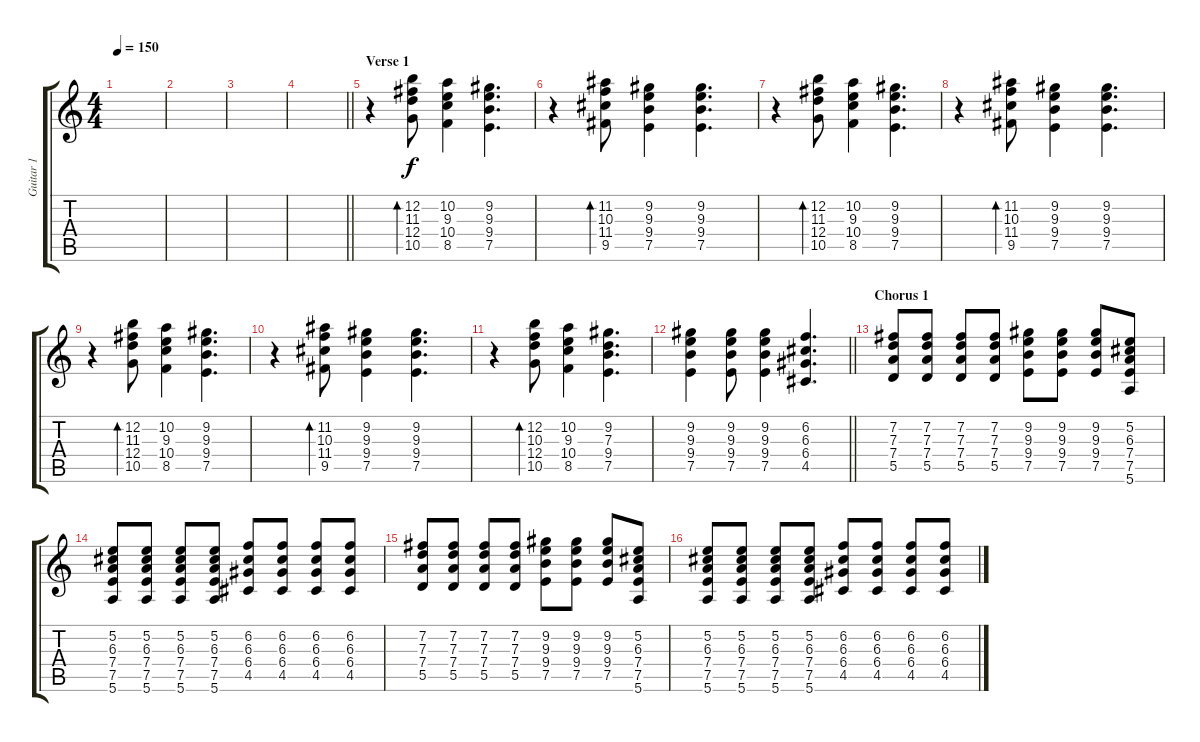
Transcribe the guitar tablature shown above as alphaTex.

\track ("Guitar 1" "Guitar 1") {instrument acousticguitarsteel}
\staff {score tabs}
\tuning (E4 B3 G3 D3 A2 E2) {hide}
\ts (4 4)
\tempo 150
\clef g2
\ks c
|
|
|
\barLineRight lightlight
|
\section ("" "Verse 1")
r.4 (12.2 11.3 12.4 10.5).8{bd 480} (10.2 9.3 10.4 8.5).4 (9.2 9.3 9.4 7.5).4{d} |
r.4 (11.2 10.3 11.4 9.5).8{bd 480} (9.2 9.3 9.4 7.5).4 (9.2 9.3 9.4 7.5).4{d} |
r.4 (12.2 11.3 12.4 10.5).8{bd 480} (10.2 9.3 10.4 8.5).4 (9.2 9.3 9.4 7.5).4{d} |
r.4 (11.2 10.3 11.4 9.5).8{bd 480} (9.2 9.3 9.4 7.5).4 (9.2 9.3 9.4 7.5).4{d} |
r.4 (12.2 11.3 12.4 10.5).8{bd 240} (10.2 9.3 10.4 8.5).4 (9.2 9.3 9.4 7.5).4{d} |
r.4 (11.2 10.3 11.4 9.5).8{bd 240} (9.2 9.3 9.4 7.5).4 (9.2 9.3 9.4 7.5).4{d} |
r.4 (12.2 10.3 12.4 10.5).8{bd 480} (10.2 9.3 10.4 8.5).4 (9.2 7.3 9.4 7.5).4{d} |
\barLineRight lightlight
(9.2 9.3 9.4 7.5).4 (9.2 9.3 9.4 7.5).8 (9.2 9.3 9.4 7.5).4 (6.2 6.3 6.4 4.5).4{d} |
\section ("" "Chorus 1")
(7.2 7.3 7.4 5.5).8 (7.2 7.3 7.4 5.5).8 (7.2 7.3 7.4 5.5).8 (7.2 7.3 7.4 5.5).8 (9.2 9.3 9.4 7.5).8 (9.2 9.3 9.4 7.5).8 (9.2 9.3 9.4 7.5).8 (5.2 6.3 7.4 7.5 5.6).8 |
(5.2 6.3 7.4 7.5 5.6).8 (5.2 6.3 7.4 7.5 5.6).8 (5.2 6.3 7.4 7.5 5.6).8 (5.2 6.3 7.4 7.5 5.6).8 (6.2 6.3 6.4 4.5).8 (6.2 6.3 6.4 4.5).8 (6.2 6.3 6.4 4.5).8 (6.2 6.3 6.4 4.5).8 |
(7.2 7.3 7.4 5.5).8 (7.2 7.3 7.4 5.5).8 (7.2 7.3 7.4 5.5).8 (7.2 7.3 7.4 5.5).8 (9.2 9.3 9.4 7.5).8 (9.2 9.3 9.4 7.5).8 (9.2 9.3 9.4 7.5).8 (5.2 6.3 7.4 7.5 5.6).8 |
(5.2 6.3 7.4 7.5 5.6).8 (5.2 6.3 7.4 7.5 5.6).8 (5.2 6.3 7.4 7.5 5.6).8 (5.2 6.3 7.4 7.5 5.6).8 (6.2 6.3 6.4 4.5).8 (6.2 6.3 6.4 4.5).8 (6.2 6.3 6.4 4.5).8 (6.2 6.3 6.4 4.5).8
